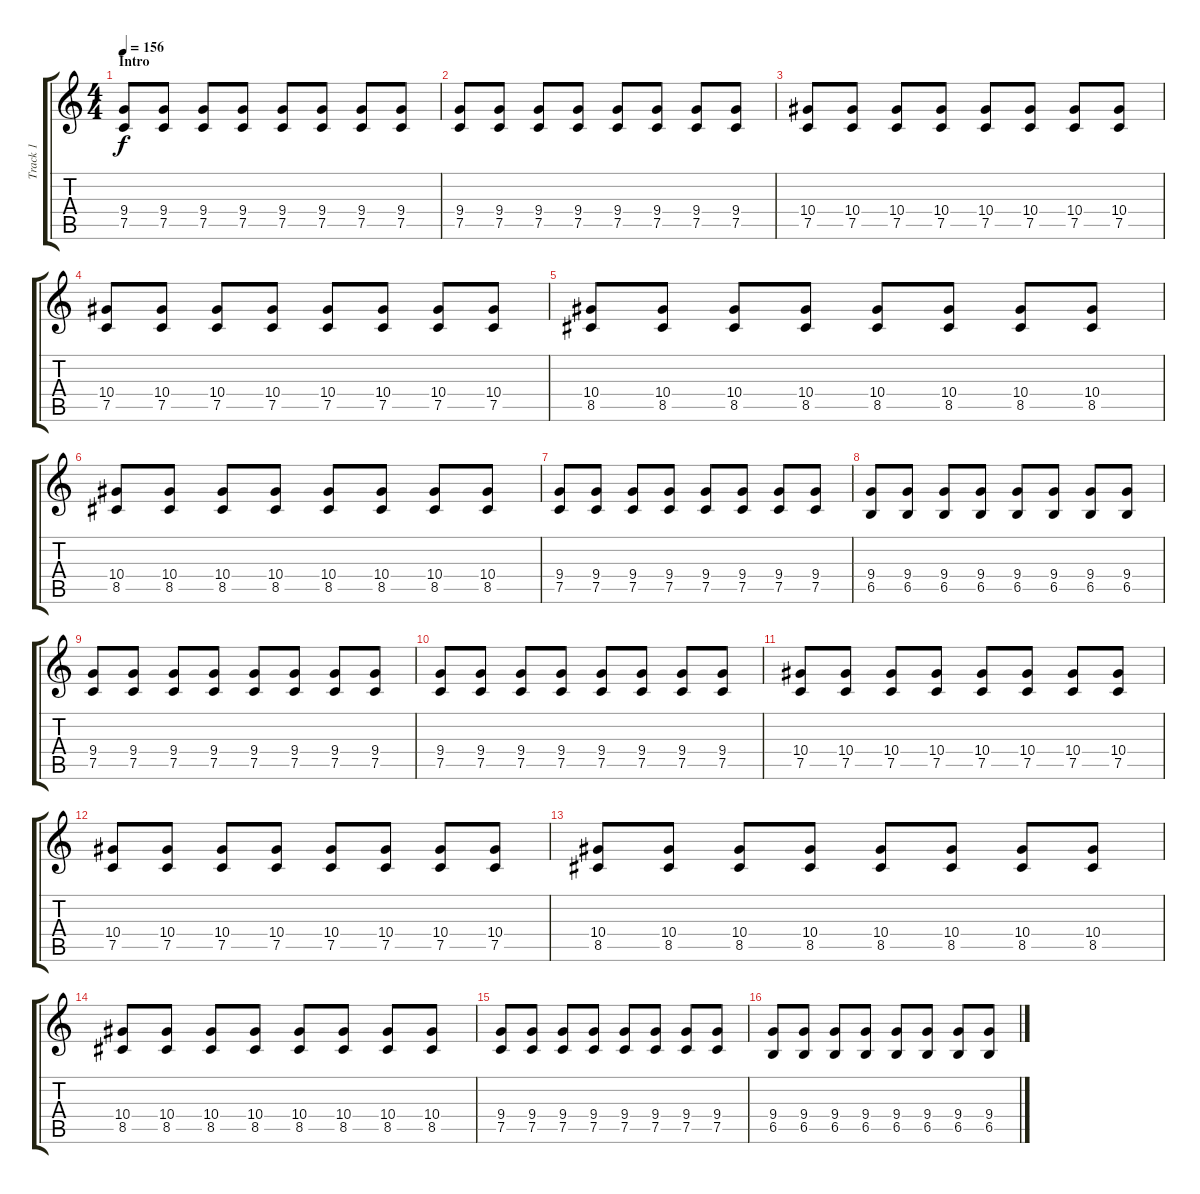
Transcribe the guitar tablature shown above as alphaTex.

\track ("Track 1" "Track 1") {instrument distortionguitar}
\staff {score tabs}
\tuning (C4 G3 Eb3 Bb2 F2 C2) {hide}
\ts (4 4)
\section ("" "Intro")
\tempo 156
\clef g2
\ks c
(9.4 7.5).8{dy f instrument distortionguitar} (9.4 7.5).8 (9.4 7.5).8 (9.4 7.5).8 (9.4 7.5).8 (9.4 7.5).8 (9.4 7.5).8 (9.4 7.5).8 |
(9.4 7.5).8 (9.4 7.5).8 (9.4 7.5).8 (9.4 7.5).8 (9.4 7.5).8 (9.4 7.5).8 (9.4 7.5).8 (9.4 7.5).8 |
(10.4 7.5).8 (10.4 7.5).8 (10.4 7.5).8 (10.4 7.5).8 (10.4 7.5).8 (10.4 7.5).8 (10.4 7.5).8 (10.4 7.5).8 |
(10.4 7.5).8 (10.4 7.5).8 (10.4 7.5).8 (10.4 7.5).8 (10.4 7.5).8 (10.4 7.5).8 (10.4 7.5).8 (10.4 7.5).8 |
(10.4 8.5).8 (10.4 8.5).8 (10.4 8.5).8 (10.4 8.5).8 (10.4 8.5).8 (10.4 8.5).8 (10.4 8.5).8 (10.4 8.5).8 |
(10.4 8.5).8 (10.4 8.5).8 (10.4 8.5).8 (10.4 8.5).8 (10.4 8.5).8 (10.4 8.5).8 (10.4 8.5).8 (10.4 8.5).8 |
(9.4 7.5).8 (9.4 7.5).8 (9.4 7.5).8 (9.4 7.5).8 (9.4 7.5).8 (9.4 7.5).8 (9.4 7.5).8 (9.4 7.5).8 |
(9.4 6.5).8 (9.4 6.5).8 (9.4 6.5).8 (9.4 6.5).8 (9.4 6.5).8 (9.4 6.5).8 (9.4 6.5).8 (9.4 6.5).8 |
(9.4 7.5).8 (9.4 7.5).8 (9.4 7.5).8 (9.4 7.5).8 (9.4 7.5).8 (9.4 7.5).8 (9.4 7.5).8 (9.4 7.5).8 |
(9.4 7.5).8 (9.4 7.5).8 (9.4 7.5).8 (9.4 7.5).8 (9.4 7.5).8 (9.4 7.5).8 (9.4 7.5).8 (9.4 7.5).8 |
(10.4 7.5).8 (10.4 7.5).8 (10.4 7.5).8 (10.4 7.5).8 (10.4 7.5).8 (10.4 7.5).8 (10.4 7.5).8 (10.4 7.5).8 |
(10.4 7.5).8 (10.4 7.5).8 (10.4 7.5).8 (10.4 7.5).8 (10.4 7.5).8 (10.4 7.5).8 (10.4 7.5).8 (10.4 7.5).8 |
(10.4 8.5).8 (10.4 8.5).8 (10.4 8.5).8 (10.4 8.5).8 (10.4 8.5).8 (10.4 8.5).8 (10.4 8.5).8 (10.4 8.5).8 |
(10.4 8.5).8 (10.4 8.5).8 (10.4 8.5).8 (10.4 8.5).8 (10.4 8.5).8 (10.4 8.5).8 (10.4 8.5).8 (10.4 8.5).8 |
(9.4 7.5).8 (9.4 7.5).8 (9.4 7.5).8 (9.4 7.5).8 (9.4 7.5).8 (9.4 7.5).8 (9.4 7.5).8 (9.4 7.5).8 |
(9.4 6.5).8 (9.4 6.5).8 (9.4 6.5).8 (9.4 6.5).8 (9.4 6.5).8 (9.4 6.5).8 (9.4 6.5).8 (9.4 6.5).8
